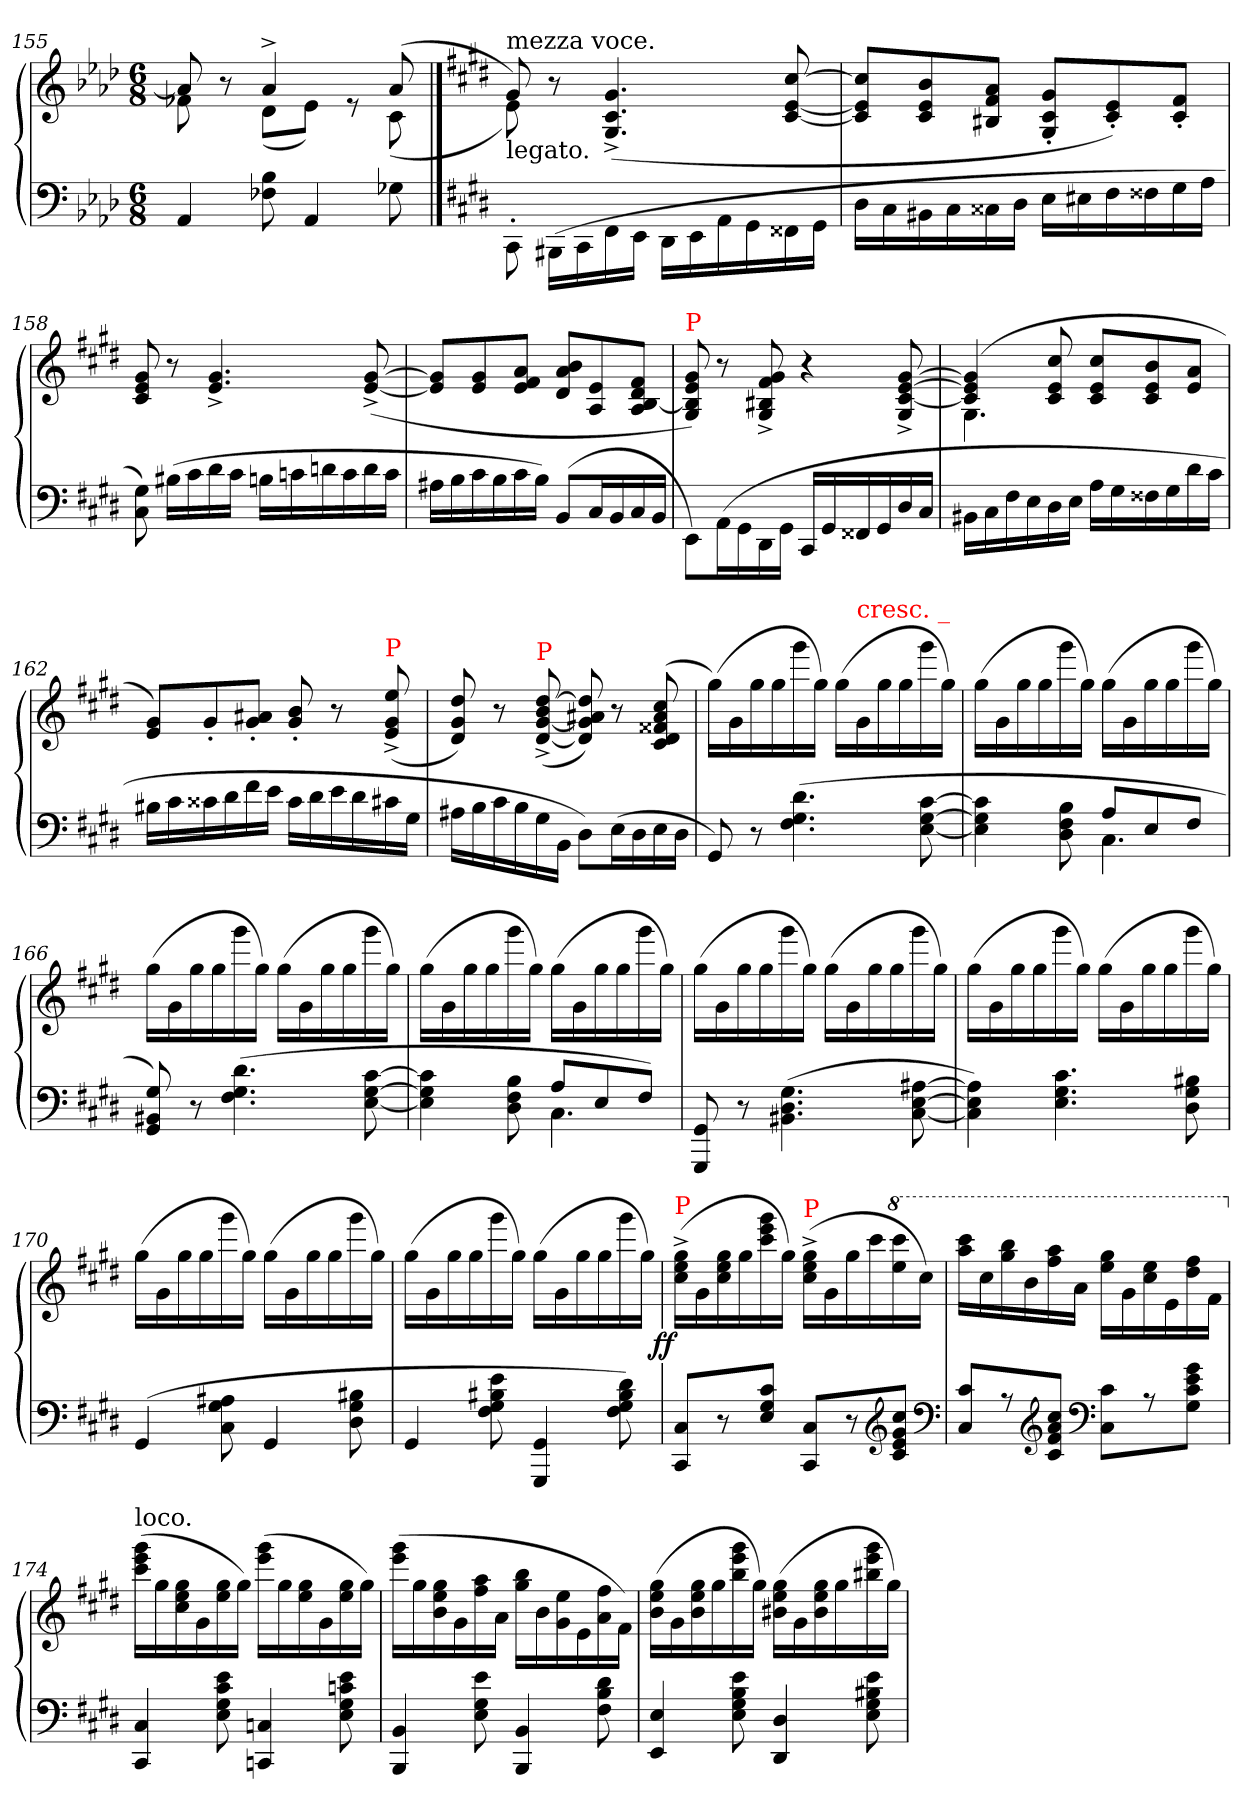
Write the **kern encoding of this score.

**kern	**kern	**dynam
*part1	*part1	*part1
*staff2	*staff1	*staff1/2
*clefF4	*clefG2	*
*k[b-e-a-d-]	*k[b-e-a-d-]	*
*A-:	*A-:	*
*M6/8	*M6/8	*
=155	=155	=155
*	*^	*
4AA-	8a-]	8f-X	.
.	8r	8ryy	.
8B- 8F-X	4a-^>	(>8d-L	.
4AA-	.	8e-J)	.
.	8ryy	8re	.
8G-X	(>8a-	(<8c	.
==	==	==	==
*k[f#c#g#d#]	*k[f#c#g#d#]	*	*
!	!LO:TX:a:t=mezza voce.	!	!
!	!LO:TX:b:t=legato.	!	!
8CC#'\	8g#)	8e)	.
(>16BBB#XLL	8r	4ryy	.
16CC#	.	.	.
16FF#\	(>4.g#^>/ 4.c#^>/ 4.G#^>/	.	.
16EE\JJ	.	.	.
16DD#\LL	.	4.ryy	.
16EE\	.	.	.
16AA\	.	.	.
16GG#\	.	.	.
16FF##X	[8cc# [8e [8c#	.	.
16GG#JJ	.	.	.
*	*v	*v	*
=157	=157	=157
16D#\LL	8cc#] 8e] 8c#]L	.
16C#	.	.
16BB#X	8b 8e 8c#	.
16C#	.	.
16C##X	8a 8f# 8B#XJ	.
16D#JJ	.	.
16E\LL	8g#'>/ 8c#'>/ 8G#'>/L	.
16E#X\	.	.
16F#	8e'> 8c#'>)	.
16F##X	.	.
16G#	8f#'> 8c#'>J	.
16AJJ	.	.
=158	=158	=158
8G# 8C#)	8g# 8e 8c#	.
(>16B#XLL	8r	.
16c#	.	.
16d#	4.g#^> 4.e^>	.
16c#JJ	.	.
16BnLL	.	.
16cn	.	.
16dn	.	.
16c	.	.
16d	(>[8g#^> [8e^>	.
16cJJ	.	.
=159	=159	=159
16A#XLL	8g#] 8e]L	.
16B	.	.
16c#	8g# 8e	.
16B	.	.
16c#	8a 8f# 8eJ	.
16BJJ)	.	.
(>8BBL	8b 8a 8d#L	.
16C#L	8e 8A	.
16BB	.	.
16C#	8f# 8d# [8B 8AJ	.
16BBJJ	.	.
=160	=160	=160
!	!LO:TX:a:color=red:t=P	!
8EE\L)	8g# 8e 8B] 8G#)	.
(>16AAL	8r	.
16GG#	.	.
16DD#	8g#^> 8f#^> 8B#X^> 8G#^>	.
16GG#JJ	.	.
16CC#LL	4r	.
16GG#	.	.
16FF##X	.	.
16GG#	.	.
16D#	[8g#^> [8e^> [8c#^> 8G#^>	.
16C#JJ	.	.
=161	=161	=161
*	*^	*
16BB#XLL	(>4g#] 4e] 4c#]	4.G#	.
16C#	.	.	.
16F#	.	.	.
16E	.	.	.
16D#	8cc# 8e 8c#	.	.
16EJJ	.	.	.
16ALL	8cc# 8e 8c#L	4.ryy	.
16G#	.	.	.
16F##X	8b 8e 8c#	.	.
16G#	.	.	.
16d#	8a 8eJ	.	.
16c#JJ	.	.	.
*	*v	*v	*
=162	=162	=162
16B#XLL	8g# 8eL)	.
16c#	.	.
16c##X	8g#'	.
16d#	.	.
16f#	8a#X' 8g#'J	.
16eJJ	.	.
16c##LL	8b' 8g#'	.
16d#	.	.
16e	8r	.
16d#	.	.
!	!LO:TX:a:color=red:t=P	!
16c#X	(<8ee^< 8g#^< 8e^<	.
16G#JJ	.	.
=163	=163	=163
16A#XLL	8dd# 8g# 8d#)	.
16B	.	.
16c#	8r	.
16B	.	.
!	!LO:TX:a:color=red:t=P	!
16G#	(>[8dd#^< 8b^< [8g#^< [8d#^<	.
16BBJJ	.	.
8D#L)	8dd#] 8a#X 8g#] 8d#])	.
(>16EL	8r	.
16D#	.	.
16E	(>8cc# 8a# 8f##X 8d# 8c#	.
16D#JJ	.	.
=164	=164	=164
8GG#)	(>16gg#LL)	.
.	16g#	.
8r	16gg#	.
.	16gg#	.
(>4.d# 4.G# 4.F#	16ggg#	.
.	16gg#JJ)	.
.	(>16gg#LL	.
!	!LO:TX:a:color=red:t=cresc. _	!
.	16g#	.
.	16gg#	.
.	16gg#	.
[8c# [8G# [8E	16ggg#	.
.	16gg#JJ)	.
=165	=165	=165
*^	*	*
4.ryy	4c#] 4G#] 4E]	(>16gg#LL	.
.	.	16g#	.
.	.	16gg#	.
.	.	16gg#	.
.	8B 8F# 8D#	16ggg#	.
.	.	16gg#JJ)	.
8AL	4.C#	(>16gg#LL	.
.	.	16g#	.
8E	.	16gg#	.
.	.	16gg#	.
8F#J	.	16ggg#	.
.	.	16gg#JJ)	.
*v	*v	*	*
=166	=166	=166
8G#/ 8BB#X/ 8GG#/)	(>16gg#LL	.
.	16g#	.
8r	16gg#	.
.	16gg#	.
(>4.d# 4.G# 4.F#	16ggg#	.
.	16gg#JJ)	.
.	(>16gg#LL	.
.	16g#	.
.	16gg#	.
.	16gg#	.
[8c# [8G# [8E	16ggg#	.
.	16gg#JJ)	.
=167	=167	=167
*^	*	*
4.ryy	4c#] 4G#] 4E]	(>16gg#LL	.
.	.	16g#	.
.	.	16gg#	.
.	.	16gg#	.
.	8B 8F# 8D#	16ggg#	.
.	.	16gg#JJ)	.
8AL	4.C#	(>16gg#LL	.
.	.	16g#	.
8E	.	16gg#	.
.	.	16gg#	.
8F#J)	.	16ggg#	.
.	.	16gg#JJ)	.
*v	*v	*	*
=168	=168	=168
8GG# 8GGG#	(>16gg#LL	.
.	16g#	.
8r	16gg#	.
.	16gg#	.
(>4.G# 4.D# 4.BB#X	16ggg#	.
.	16gg#JJ)	.
.	(>16gg#LL	.
.	16g#	.
.	16gg#	.
.	16gg#	.
[8A#X [8E [8C#	16ggg#	.
.	16gg#JJ)	.
=169	=169	=169
4A#] 4E] 4C#])	(>16gg#LL	.
.	16g#	.
.	16gg#	.
.	16gg#	.
4.c# 4.G# 4.E	16ggg#	.
.	16gg#JJ)	.
.	(>16gg#LL	.
.	16g#	.
.	16gg#	.
.	16gg#	.
8B#X 8G# 8D#	16ggg#	.
.	16gg#JJ)	.
=170	=170	=170
(>4GG#	(>16gg#LL	.
.	16g#	.
.	16gg#	.
.	16gg#	.
8A#X 8G# 8C#	16ggg#	.
.	16gg#JJ)	.
4GG#	(>16gg#LL	.
.	16g#	.
.	16gg#	.
.	16gg#	.
8B#X 8G# 8D#	16ggg#	.
.	16gg#JJ)	.
=171	=171	=171
4GG#	(>16gg#LL	.
.	16g#	.
.	16gg#	.
.	16gg#	.
8e 8B#X 8G# 8F#	16ggg#	.
.	16gg#JJ)	.
4GG# 4GGG#	(>16gg#LL	.
.	16g#	.
.	16gg#	.
.	16gg#	.
8d# 8B# 8G# 8F#)	16ggg#	.
.	16gg#JJ)	.
=172	=172	=172
!	!LO:TX:a:color=red:t=P	!
!	!	!LO:DY:rj
8C#/ 8CC#/L	(>16gg#^< 16ee^< 16cc#^<LL	ff
.	16g#	.
8r	16gg# 16ee 16cc#	.
.	16gg#	.
8c# 8G# 8EJ	16ggg# 16eee 16ccc#	.
.	16gg#JJ)	.
!	!LO:TX:a:color=red:t=P	!
8C# 8CC#L	(>16gg#^< 16ee^< 16cc#^<LL	.
.	16g#	.
8r	16gg#	.
.	16ccc#	.
*clefG2	*	*
*	*8va	*
8cc# 8g# 8e 8c#J	16cccc# 16eee	.
.	16ccc#JJ)	.
*clefF4	*	*
=173	=173	=173
8c#/ 8C#/L	16cccc# 16aaaLL	.
.	16ccc#	.
8r	16bbb 16ggg#	.
.	16bb	.
*clefG2	*	*
8cc# 8a 8f# 8c#J	16aaa 16fff#	.
.	16aaJJ	.
*clefF4	*	*
8c#\ 8C#\L	16ggg# 16eeeLL	.
.	16gg#	.
8r	16eee 16ccc#	.
.	16ee	.
8g# 8e 8c# 8G#J	16fff# 16ddd#	.
.	16ff#JJ	.
=174	=174	=174
*	*X8va	*
!	!LO:TX:a:t=loco.	!
4C# 4CC#	(>16ggg# 16eee 16ccc#LL	.
.	16gg#	.
.	16gg# 16ee 16cc#	.
.	16g#	.
8e 8c# 8G# 8E	16gg# 16ee	.
.	16gg#JJ)	.
4Cn 4CCn	(>16ggg# 16eeeLL	.
.	16gg#	.
.	16gg# 16ee	.
.	16g#	.
8e 8cn 8G# 8E	16gg# 16ee	.
.	16gg#JJ)	.
=175	=175	=175
4BB 4BBB	(>16ggg# 16eeeLL	.
.	16gg#	.
.	16gg# 16ee 16b	.
.	16g#	.
8e 8G# 8E	16aa 16ff#	.
.	16aJJ	.
4BB 4BBB	16bb 16gg#LL	.
.	16b	.
.	16ee 16g#	.
.	16e	.
8F# 8B 8d#	16ff# 16a	.
.	16f#JJ)	.
=176	=176	=176
4E 4EE	(>16gg# 16ee 16bLL	.
.	16g#	.
.	16gg# 16ee 16b	.
.	16gg#	.
8e 8B 8G# 8E	16ggg# 16eee 16bb	.
.	16gg#JJ)	.
4D# 4DD#	(>16gg# 16ee 16b#XLL	.
.	16g#	.
.	16gg# 16ee 16b#	.
.	16gg#	.
8e 8B#X 8G# 8E	16ggg# 16eee 16bb#X	.
.	16gg#JJ)	.
=	=	=
*-	*-	*-
